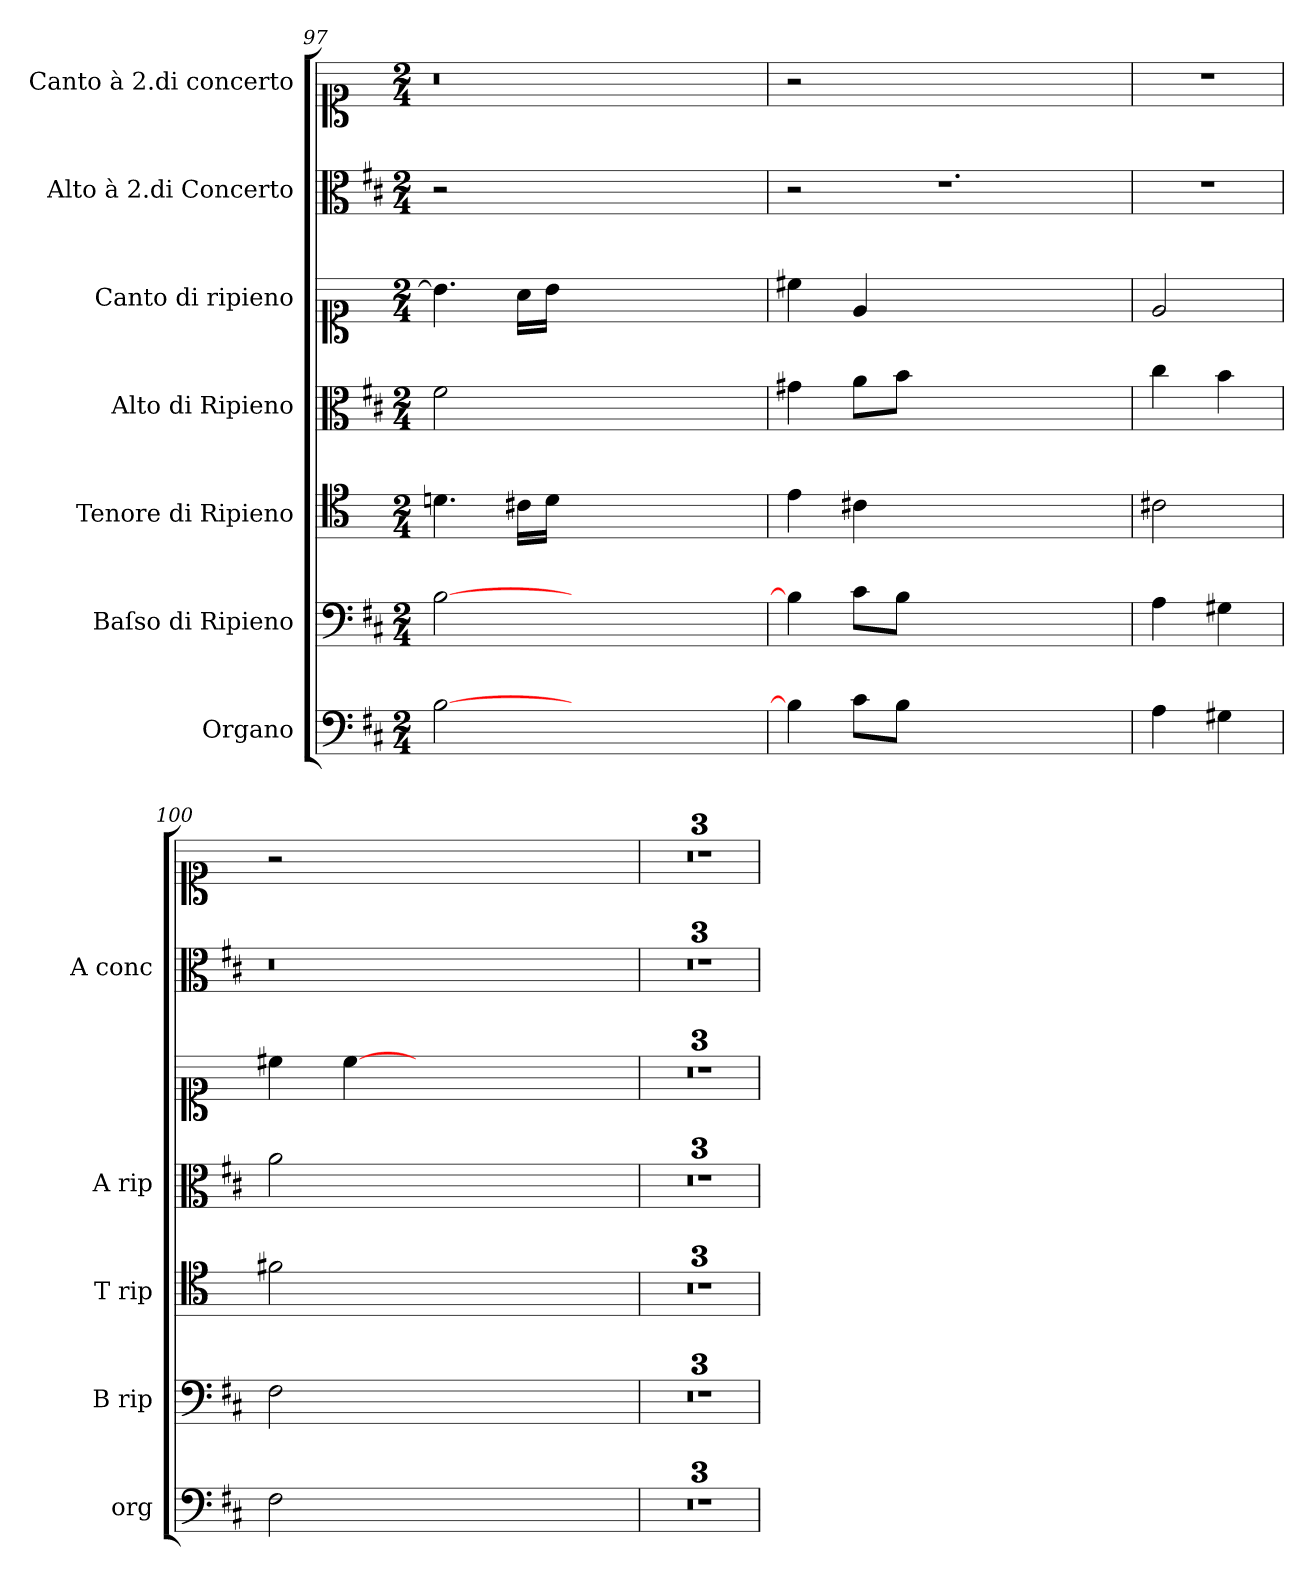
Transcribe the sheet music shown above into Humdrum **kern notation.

**kern	**kern	**kern	**kern	**kern	**kern	**kern
*part7	*part6	*part5	*part4	*part3	*part2	*part1
*staff7	*staff6	*staff5	*staff4	*staff3	*staff2	*staff1
*I"Organo	*I"Baſso di Ripieno	*I"Tenore di Ripieno	*I"Alto di Ripieno	*I"Canto di ripieno	*I"Alto à 2.di Concerto	*I"Canto à 2.di concerto
*I'org	*I'B rip	*I'T rip	*I'A rip	*	*I'A conc	*
*clefF4	*clefF4	*clefC4	*clefC3	*clefC1	*clefC3	*clefC1
*k[f#c#]	*k[f#c#]	*k[]	*k[f#c#]	*k[]	*k[f#c#]	*k[]
*M2/4	*M2/4	*M2/4	*M2/4	*M2/4	*M2/4	*M2/4
=97	=97	=97	=97	=97	=97	=97
[2B\	[2B\	4.dn\	2f#\	4.b\]	2r	0r
.	.	16c#\LL	.	16a\LL	.	.
.	.	16d\JJ	.	16b\JJ	.	.
1.ryy	1.ryy	1.ryy	1.ryy	1.ryy	1.ryy	.
=98	=98	=98	=98	=98	=98	=98
4B\]	4B\]	4e\	4g#X\	4cc#\	2r	2r
8c#\L	8c#\L	4c#\	8a\L	4e/	.	.
8B\J	8B\J	.	8b\J	.	.	.
1.ryy	1.ryy	1.ryy	1.ryy	1.ryy	1.r	1.ryy
=99	=99	=99	=99	=99	=99	=99
4A\	4A\	2c#\	4cc#\	2e/	2r	2r
4G#X\	4G#X\	.	4b\	.	.	.
=100	=100	=100	=100	=100	=100	=100
2F#\	2F#\	2f#\	2a\	4cc#\	0r	2r
.	.	.	.	[4cc#\	.	.
1.ryy	1.ryy	1.ryy	1.ryy	1.ryy	.	1.ryy
=101	=101	=101	=101	=101	=101	=101
2ryy	2ryy	2ryy	2ryy	2ryy	2ryy	2r
=102	=102	=102	=102	=102	=102	=102
2ryy	2ryy	2ryy	2ryy	2ryy	2ryy	2r
=103	=103	=103	=103	=103	=103	=103
2ryy	2ryy	2ryy	2ryy	2ryy	2ryy	2r
=	=	=	=	=	=	=
*-	*-	*-	*-	*-	*-	*-
